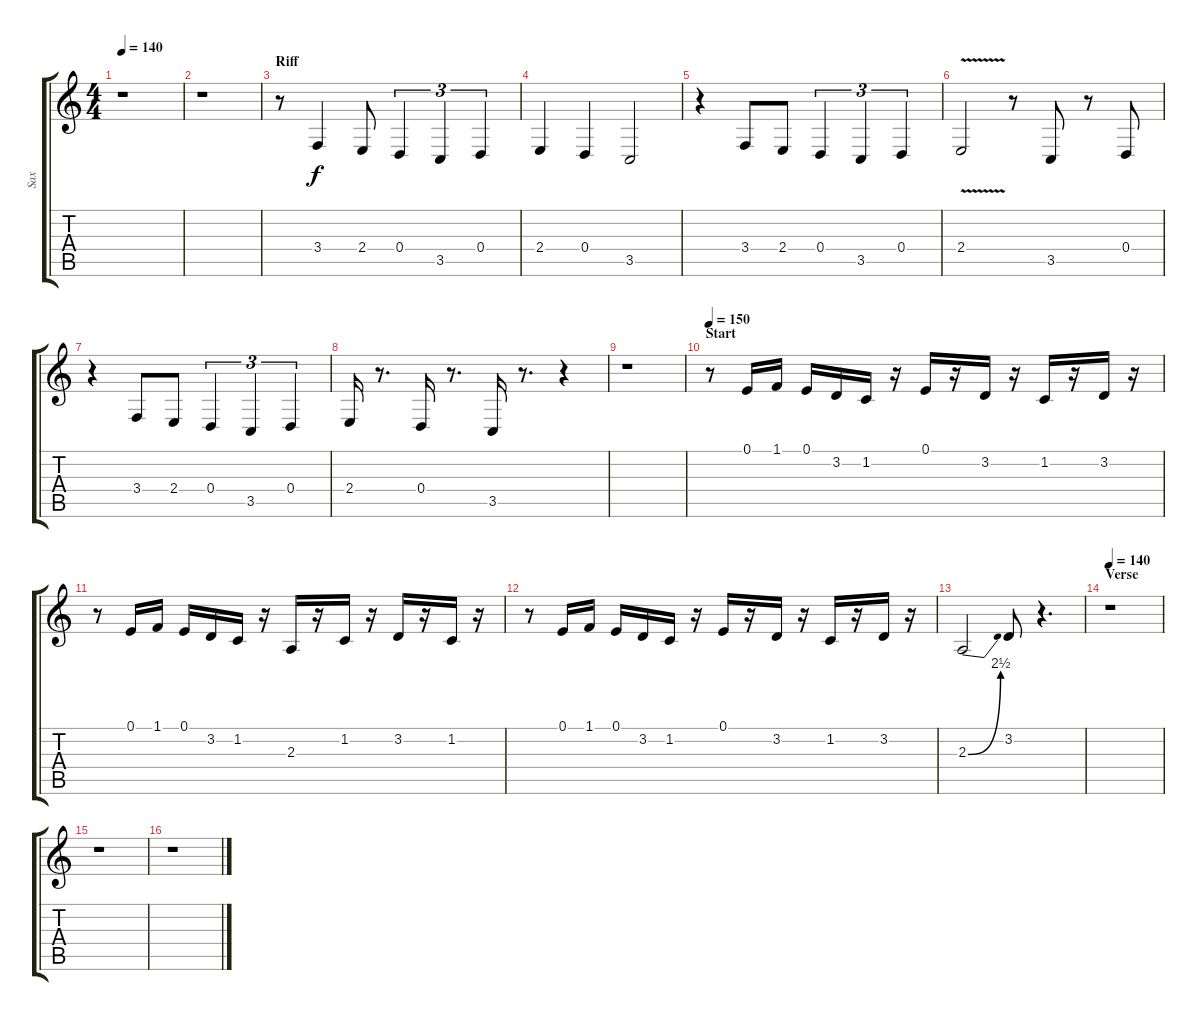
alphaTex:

\track ("Sax" "Sax") {instrument altosax}
\staff {score tabs}
\tuning (E4 B3 G3 D3 A2 E2) {hide}
\ts (4 4)
\tempo 140
\clef g2
\ks c
r.1{dy f} |
r.1 |
\section ("" "Riff")
r.8 3.4.4 2.4.8 0.4.4{tu (3 2)} 3.5.4{tu (3 2)} 0.4.4{tu (3 2)} |
2.4.4 0.4.4 3.5.2 |
r.4 3.4.8 2.4.8 0.4.4{tu (3 2)} 3.5.4{tu (3 2)} 0.4.4{tu (3 2)} |
2.4{v}.2 r.8 3.5.8 r.8 0.4.8 |
r.4 3.4.8 2.4.8 0.4.4{tu (3 2)} 3.5.4{tu (3 2)} 0.4.4{tu (3 2)} |
2.4.16 r.8{d} 0.4.16 r.8{d} 3.5.16 r.8{d} r.4 |
r.1 |
\section ("" "Start")
\tempo 150
r.8 0.1.16 1.1.16 0.1.16 3.2.16 1.2.16 r.16 0.1.16 r.16 3.2.16 r.16 1.2.16 r.16 3.2.16 r.16 |
r.8 0.1.16 1.1.16 0.1.16 3.2.16 1.2.16 r.16 2.3.16 r.16 1.2.16 r.16 3.2.16 r.16 1.2.16 r.16 |
r.8 0.1.16 1.1.16 0.1.16 3.2.16 1.2.16 r.16 0.1.16 r.16 3.2.16 r.16 1.2.16 r.16 3.2.16 r.16 |
2.3{be (bend 0 0 60 10)}.2 3.2.8 r.4{d} |
\section ("" "Verse")
\tempo 140
r.1 |
r.1 |
r.1
